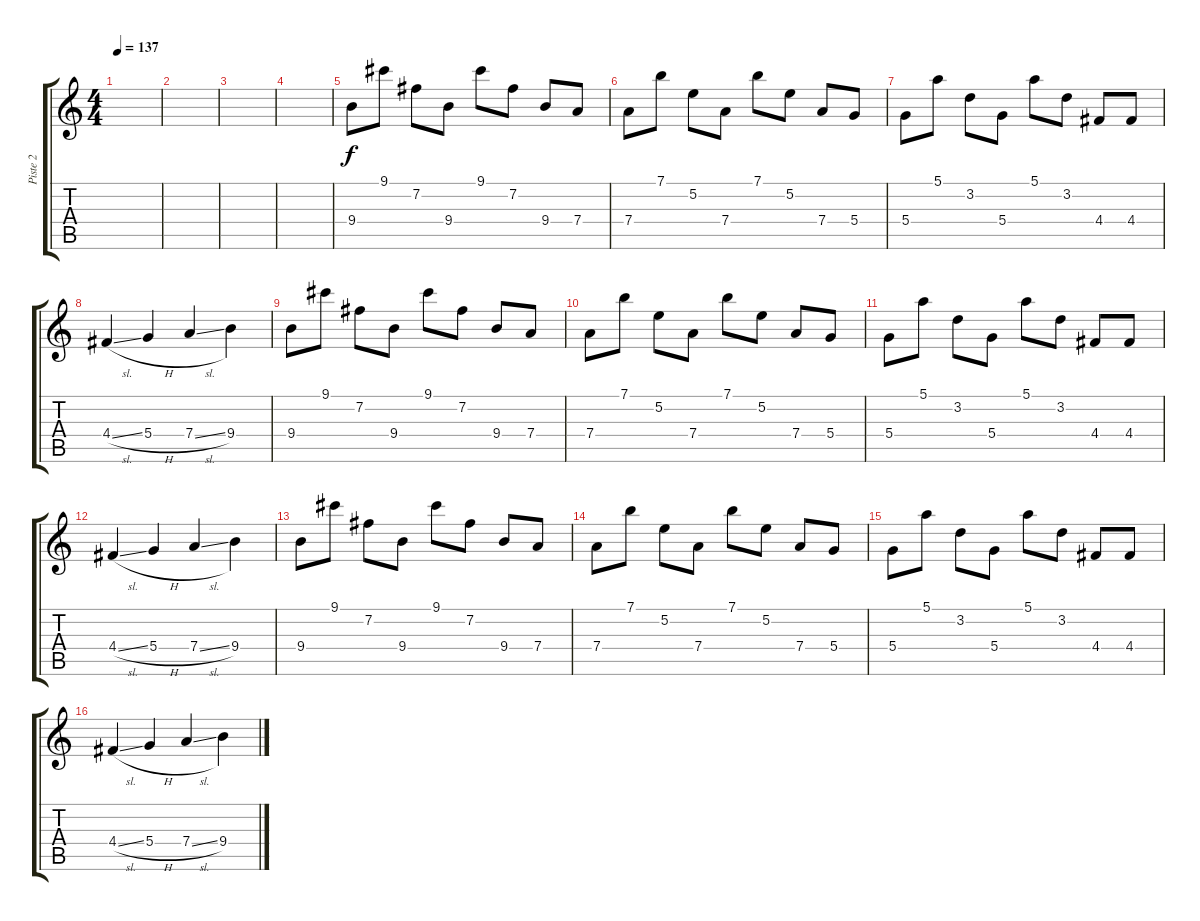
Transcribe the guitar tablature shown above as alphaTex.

\track ("Piste 2" "Piste 2") {instrument distortionguitar}
\staff {score tabs}
\tuning (E4 B3 G3 D3 A2 E2) {hide}
\ts (4 4)
\tempo 137
\clef g2
\ks c
|
|
|
|
9.4.8 9.1.8 7.2.8 9.4.8 9.1.8 7.2.8 9.4.8 7.4.8 |
7.4.8 7.1.8 5.2.8 7.4.8 7.1.8 5.2.8 7.4.8 5.4.8 |
5.4.8 5.1.8 3.2.8 5.4.8 5.1.8 3.2.8 4.4.8 4.4.8 |
4.4{sl}.4 5.4{h}.4 7.4{sl}.4 9.4.4 |
9.4.8 9.1.8 7.2.8 9.4.8 9.1.8 7.2.8 9.4.8 7.4.8 |
7.4.8 7.1.8 5.2.8 7.4.8 7.1.8 5.2.8 7.4.8 5.4.8 |
5.4.8 5.1.8 3.2.8 5.4.8 5.1.8 3.2.8 4.4.8 4.4.8 |
4.4{sl}.4 5.4{h}.4 7.4{sl}.4 9.4.4 |
9.4.8 9.1.8 7.2.8 9.4.8 9.1.8 7.2.8 9.4.8 7.4.8 |
7.4.8 7.1.8 5.2.8 7.4.8 7.1.8 5.2.8 7.4.8 5.4.8 |
5.4.8 5.1.8 3.2.8 5.4.8 5.1.8 3.2.8 4.4.8 4.4.8 |
4.4{sl}.4 5.4{h}.4 7.4{sl}.4 9.4.4
